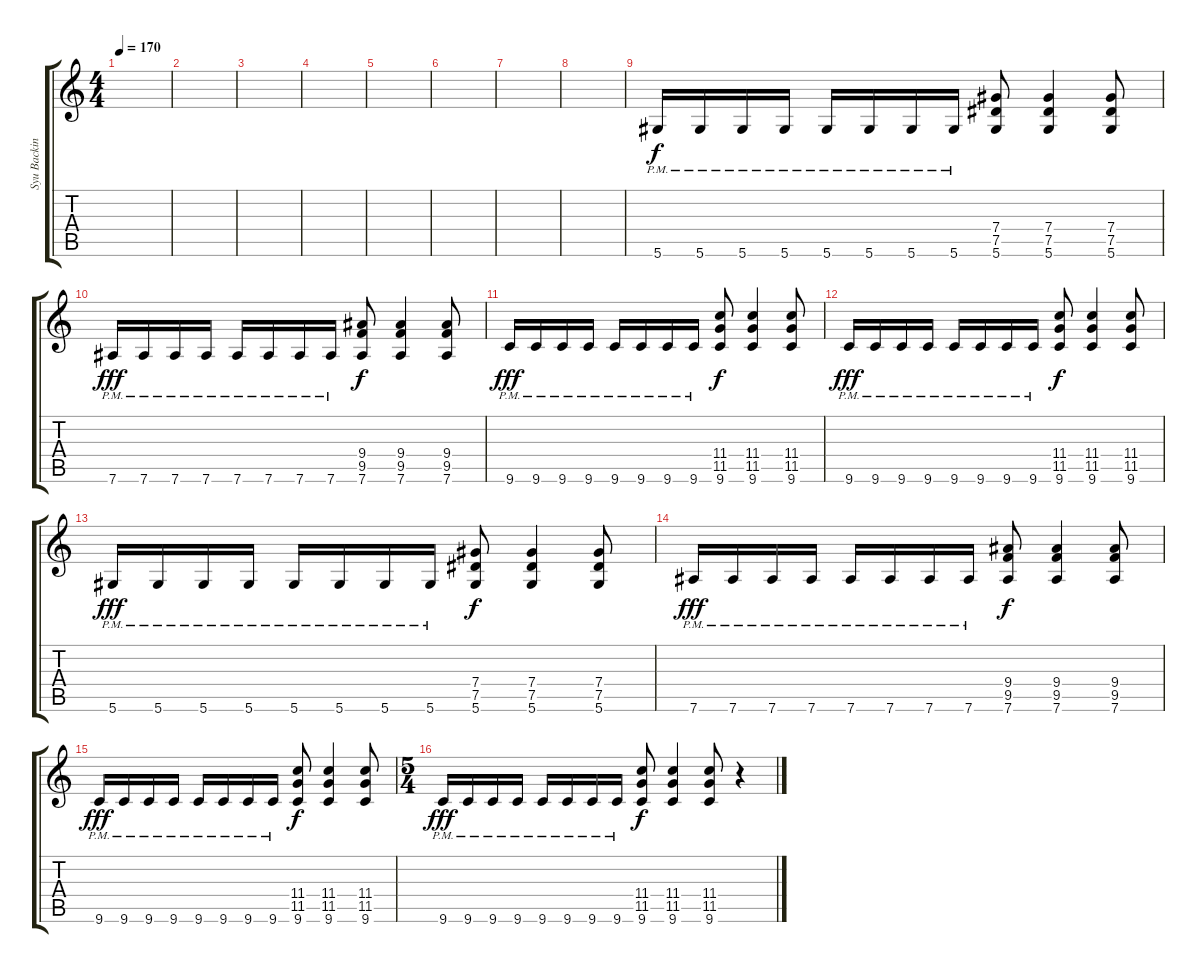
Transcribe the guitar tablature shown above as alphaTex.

\track ("Syu Backing" "Syu Backin") {instrument distortionguitar}
\staff {score tabs}
\tuning (Eb4 Bb3 Gb3 Db3 Ab2 Eb2) {hide}
\ts (4 4)
\tempo 170
\clef g2
\ks c
|
|
|
|
|
|
|
|
5.6{pm}.16 5.6{pm}.16 5.6{pm}.16 5.6{pm}.16 5.6{pm}.16 5.6{pm}.16 5.6{pm}.16 5.6{pm}.16 (7.4 7.5 5.6).8{dy f} (7.4 7.5 5.6).4 (7.4 7.5 5.6).8 |
7.6{pm}.16{dy fff} 7.6{pm}.16 7.6{pm}.16 7.6{pm}.16 7.6{pm}.16 7.6{pm}.16 7.6{pm}.16 7.6{pm}.16 (9.4 9.5 7.6).8{dy f} (9.4 9.5 7.6).4 (9.4 9.5 7.6).8 |
9.6{pm}.16{dy fff} 9.6{pm}.16 9.6{pm}.16 9.6{pm}.16 9.6{pm}.16 9.6{pm}.16 9.6{pm}.16 9.6{pm}.16 (11.4 11.5 9.6).8{dy f} (11.4 11.5 9.6).4 (11.4 11.5 9.6).8 |
9.6{pm}.16{dy fff} 9.6{pm}.16 9.6{pm}.16 9.6{pm}.16 9.6{pm}.16 9.6{pm}.16 9.6{pm}.16 9.6{pm}.16 (11.4 11.5 9.6).8{dy f} (11.4 11.5 9.6).4 (11.4 11.5 9.6).8 |
5.6{pm}.16{dy fff} 5.6{pm}.16 5.6{pm}.16 5.6{pm}.16 5.6{pm}.16 5.6{pm}.16 5.6{pm}.16 5.6{pm}.16 (7.4 7.5 5.6).8{dy f} (7.4 7.5 5.6).4 (7.4 7.5 5.6).8 |
7.6{pm}.16{dy fff} 7.6{pm}.16 7.6{pm}.16 7.6{pm}.16 7.6{pm}.16 7.6{pm}.16 7.6{pm}.16 7.6{pm}.16 (9.4 9.5 7.6).8{dy f} (9.4 9.5 7.6).4 (9.4 9.5 7.6).8 |
9.6{pm}.16{dy fff} 9.6{pm}.16 9.6{pm}.16 9.6{pm}.16 9.6{pm}.16 9.6{pm}.16 9.6{pm}.16 9.6{pm}.16 (11.4 11.5 9.6).8{dy f} (11.4 11.5 9.6).4 (11.4 11.5 9.6).8 |
\ts (5 4)
9.6{pm}.16{dy fff} 9.6{pm}.16 9.6{pm}.16 9.6{pm}.16 9.6{pm}.16 9.6{pm}.16 9.6{pm}.16 9.6{pm}.16 (11.4 11.5 9.6).8{dy f} (11.4 11.5 9.6).4 (11.4 11.5 9.6).8 r.4
